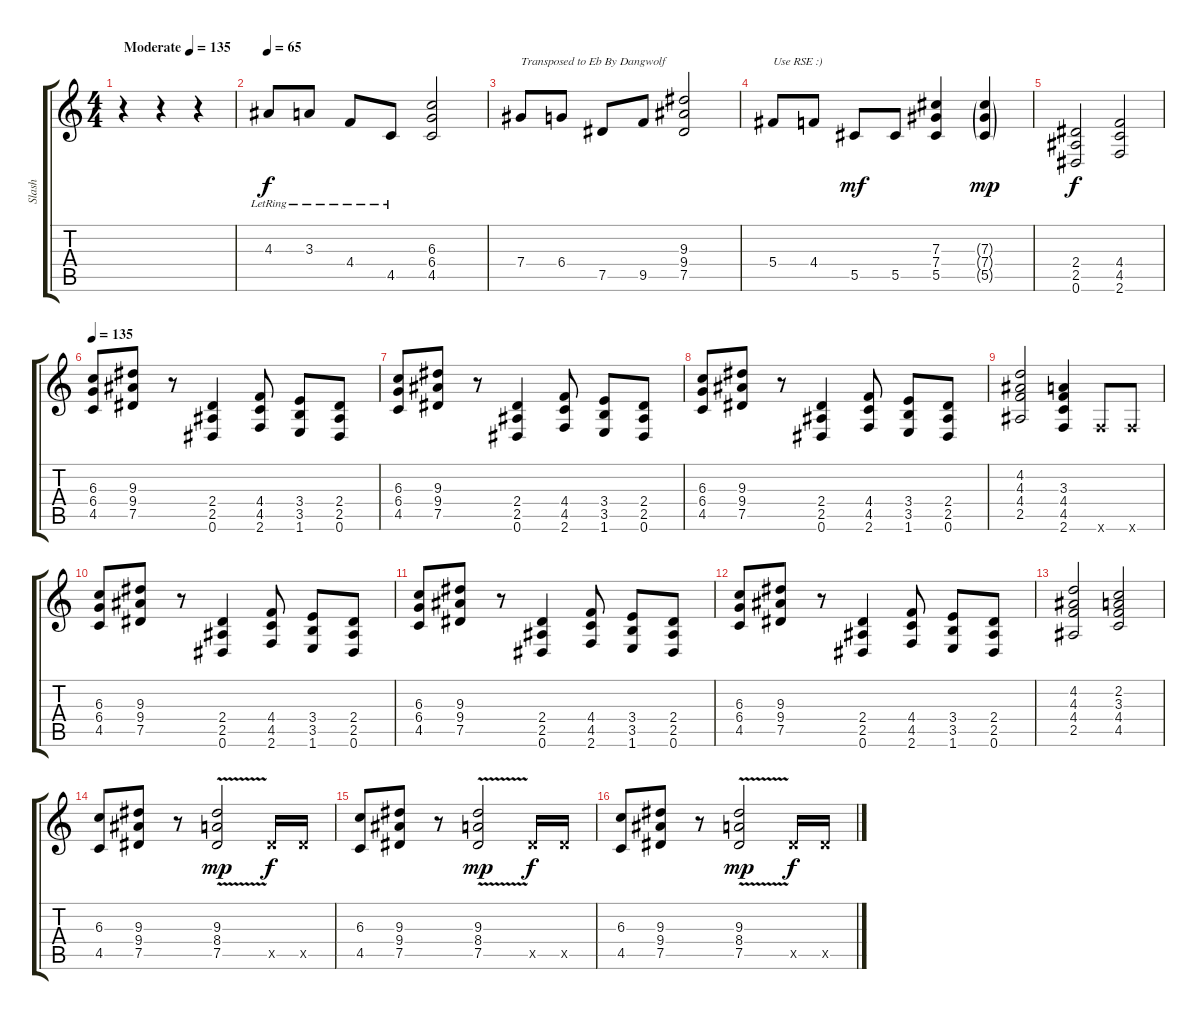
\track ("Slash" "Slash") {instrument distortionguitar}
\staff {score tabs}
\tuning (Eb4 Bb3 Gb3 Db3 Ab2 Eb2) {hide}
\ts (4 4)
\tempo (135 "Moderate")
\clef g2
\ks c
r.4{dy f instrument distortionguitar} r.4 r.4 |
\tempo 65
4.3{lr}.8 3.3{lr}.8 4.4{lr}.8 4.5{lr}.8 (6.3 6.4 4.5).2 |
7.4.8{txt "Transposed to Eb By Dangwolf"} 6.4.8 7.5.8 9.5.8 (9.3 9.4 7.5).2 |
5.4.8{txt "Use RSE :)"} 4.4.8 5.5.8{dy mf} 5.5.8 (7.3 7.4 5.5).4 (7.3{g} 7.4{g} 5.5{g}).4{dy mp} |
(2.4 2.5 0.6).2{dy f} (4.4 4.5 2.6).2 |
\tempo 135
(6.3 6.4 4.5).8 (9.3 9.4 7.5).8 r.8 (2.4 2.5 0.6).4 (4.4 4.5 2.6).8 (3.4 3.5 1.6).8 (2.4 2.5 0.6).8 |
(6.3 6.4 4.5).8 (9.3 9.4 7.5).8 r.8 (2.4 2.5 0.6).4 (4.4 4.5 2.6).8 (3.4 3.5 1.6).8 (2.4 2.5 0.6).8 |
(6.3 6.4 4.5).8 (9.3 9.4 7.5).8 r.8 (2.4 2.5 0.6).4 (4.4 4.5 2.6).8 (3.4 3.5 1.6).8 (2.4 2.5 0.6).8 |
(4.2 4.3 4.4 2.5).2 (3.3 4.4 4.5 2.6).4 2.6{x}.8 2.6{x}.8 |
(6.3 6.4 4.5).8 (9.3 9.4 7.5).8 r.8 (2.4 2.5 0.6).4 (4.4 4.5 2.6).8 (3.4 3.5 1.6).8 (2.4 2.5 0.6).8 |
(6.3 6.4 4.5).8 (9.3 9.4 7.5).8 r.8 (2.4 2.5 0.6).4 (4.4 4.5 2.6).8 (3.4 3.5 1.6).8 (2.4 2.5 0.6).8 |
(6.3 6.4 4.5).8 (9.3 9.4 7.5).8 r.8 (2.4 2.5 0.6).4 (4.4 4.5 2.6).8 (3.4 3.5 1.6).8 (2.4 2.5 0.6).8 |
(4.2 4.3 4.4 2.5).2 (2.2 3.3 4.4 4.5).2 |
(6.3 4.5).8 (9.3 9.4 7.5).8 r.8 (9.3{v} 8.4 7.5).2{dy mp} 7.5{x}.16{dy f} 7.5{x}.16 |
(6.3 4.5).8 (9.3 9.4 7.5).8 r.8 (9.3{v} 8.4 7.5).2{dy mp} 7.5{x}.16{dy f} 7.5{x}.16 |
(6.3 4.5).8 (9.3 9.4 7.5).8 r.8 (9.3{v} 8.4 7.5).2{dy mp} 7.5{x}.16{dy f} 7.5{x}.16
